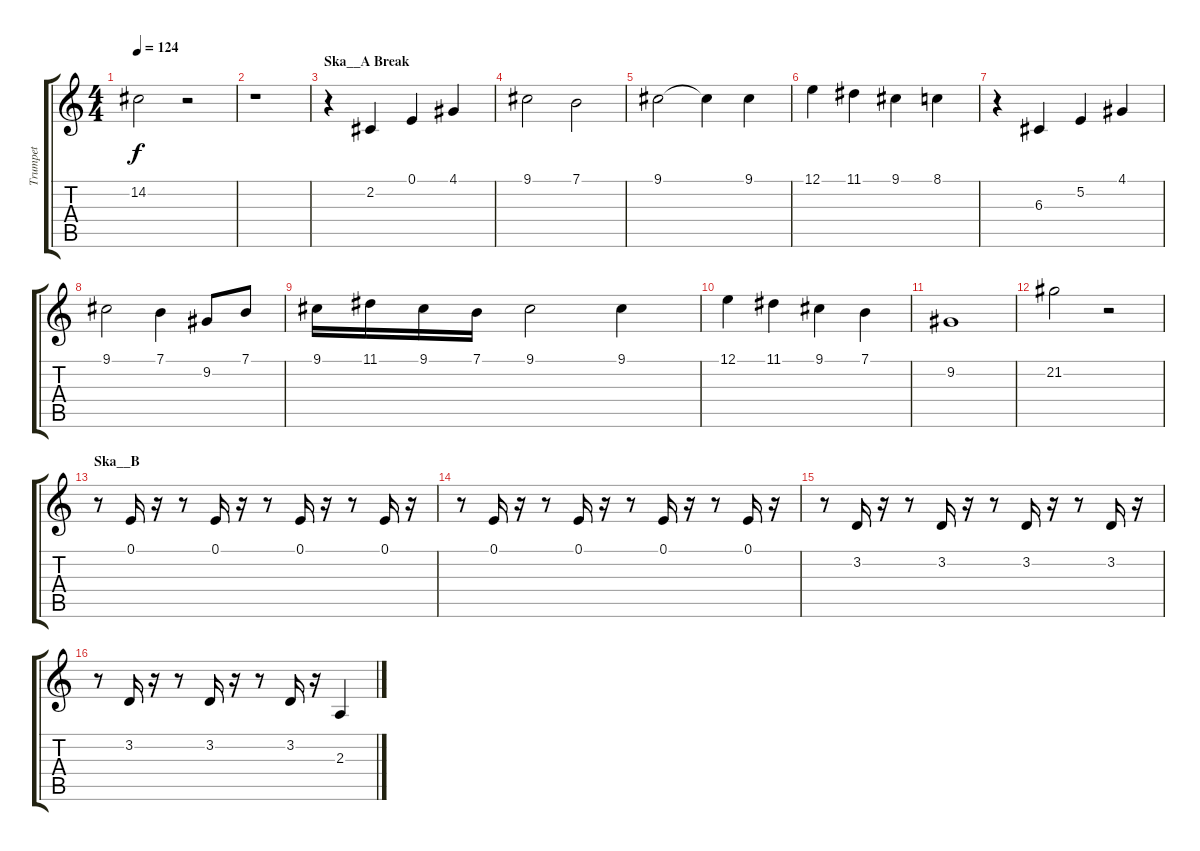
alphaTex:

\track ("Trumpet" "Trumpet") {instrument trumpet}
\staff {score tabs}
\tuning (E4 B3 G3 D3 A2 E2) {hide}
\ts (4 4)
\tempo 124
\clef g2
\ks c
14.2.2{dy f} r.2 |
r.1 |
\section ("" "Ska__A Break")
r.4 2.2.4 0.1.4 4.1.4 |
9.1.2 7.1.2 |
9.1.2 9.1{t}.4 9.1.4 |
12.1.4 11.1.4 9.1.4 8.1.4 |
r.4 6.3.4 5.2.4 4.1.4 |
9.1.2 7.1.4 9.2.8 7.1.8 |
9.1.16 11.1.16 9.1.16 7.1.16 9.1.2 9.1.4 |
12.1.4 11.1.4 9.1.4 7.1.4 |
9.2.1 |
21.2.2 r.2 |
\section ("" "Ska__B")
r.8 0.1.16 r.16 r.8 0.1.16 r.16 r.8 0.1.16 r.16 r.8 0.1.16 r.16 |
r.8 0.1.16 r.16 r.8 0.1.16 r.16 r.8 0.1.16 r.16 r.8 0.1.16 r.16 |
r.8 3.2.16 r.16 r.8 3.2.16 r.16 r.8 3.2.16 r.16 r.8 3.2.16 r.16 |
r.8 3.2.16 r.16 r.8 3.2.16 r.16 r.8 3.2.16 r.16 2.3.4
